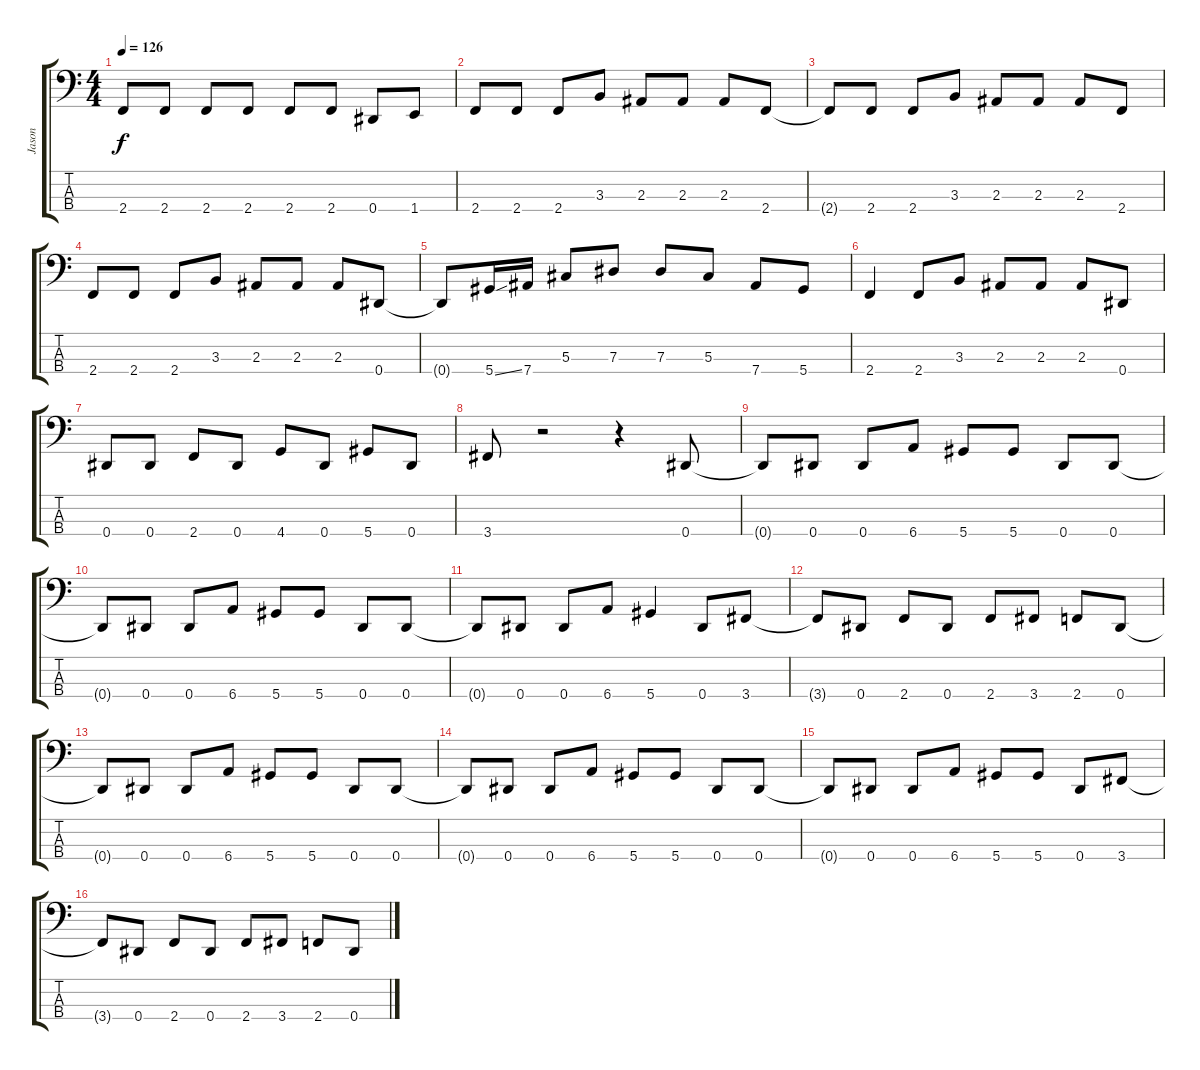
\track ("Jason" "Jason") {instrument electricbasspick}
\staff {score tabs}
\tuning (Gb2 Db2 Ab1 Eb1) {hide}
\ts (4 4)
\tempo 126
\clef f4
\ks c
2.4{t}.8{dy f} 2.4.8 2.4.8 2.4.8 2.4.8 2.4.8 0.4.8 1.4.8 |
2.4.8 2.4.8 2.4.8 3.3.8 2.3.8 2.3.8 2.3.8 2.4.8 |
2.4{t}.8 2.4.8 2.4.8 3.3.8 2.3.8 2.3.8 2.3.8 2.4.8 |
2.4.8 2.4.8 2.4.8 3.3.8 2.3.8 2.3.8 2.3.8 0.4.8 |
0.4{t}.8 5.4{ss}.16 7.4.16 5.3.8 7.3.8 7.3.8 5.3.8 7.4.8 5.4.8 |
2.4.4 2.4.8 3.3.8 2.3.8 2.3.8 2.3.8 0.4.8 |
0.4.8 0.4.8 2.4.8 0.4.8 4.4.8 0.4.8 5.4.8 0.4.8 |
3.4.8 r.2 r.4 0.4.8 |
0.4{t}.8 0.4.8 0.4.8 6.4.8 5.4.8 5.4.8 0.4.8 0.4.8 |
0.4{t}.8 0.4.8 0.4.8 6.4.8 5.4.8 5.4.8 0.4.8 0.4.8 |
0.4{t}.8 0.4.8 0.4.8 6.4.8 5.4.4 0.4.8 3.4.8 |
3.4{t}.8 0.4.8 2.4.8 0.4.8 2.4.8 3.4.8 2.4.8 0.4.8 |
0.4{t}.8 0.4.8 0.4.8 6.4.8 5.4.8 5.4.8 0.4.8 0.4.8 |
0.4{t}.8 0.4.8 0.4.8 6.4.8 5.4.8 5.4.8 0.4.8 0.4.8 |
0.4{t}.8 0.4.8 0.4.8 6.4.8 5.4.8 5.4.8 0.4.8 3.4.8 |
3.4{t}.8 0.4.8 2.4.8 0.4.8 2.4.8 3.4.8 2.4.8 0.4.8
